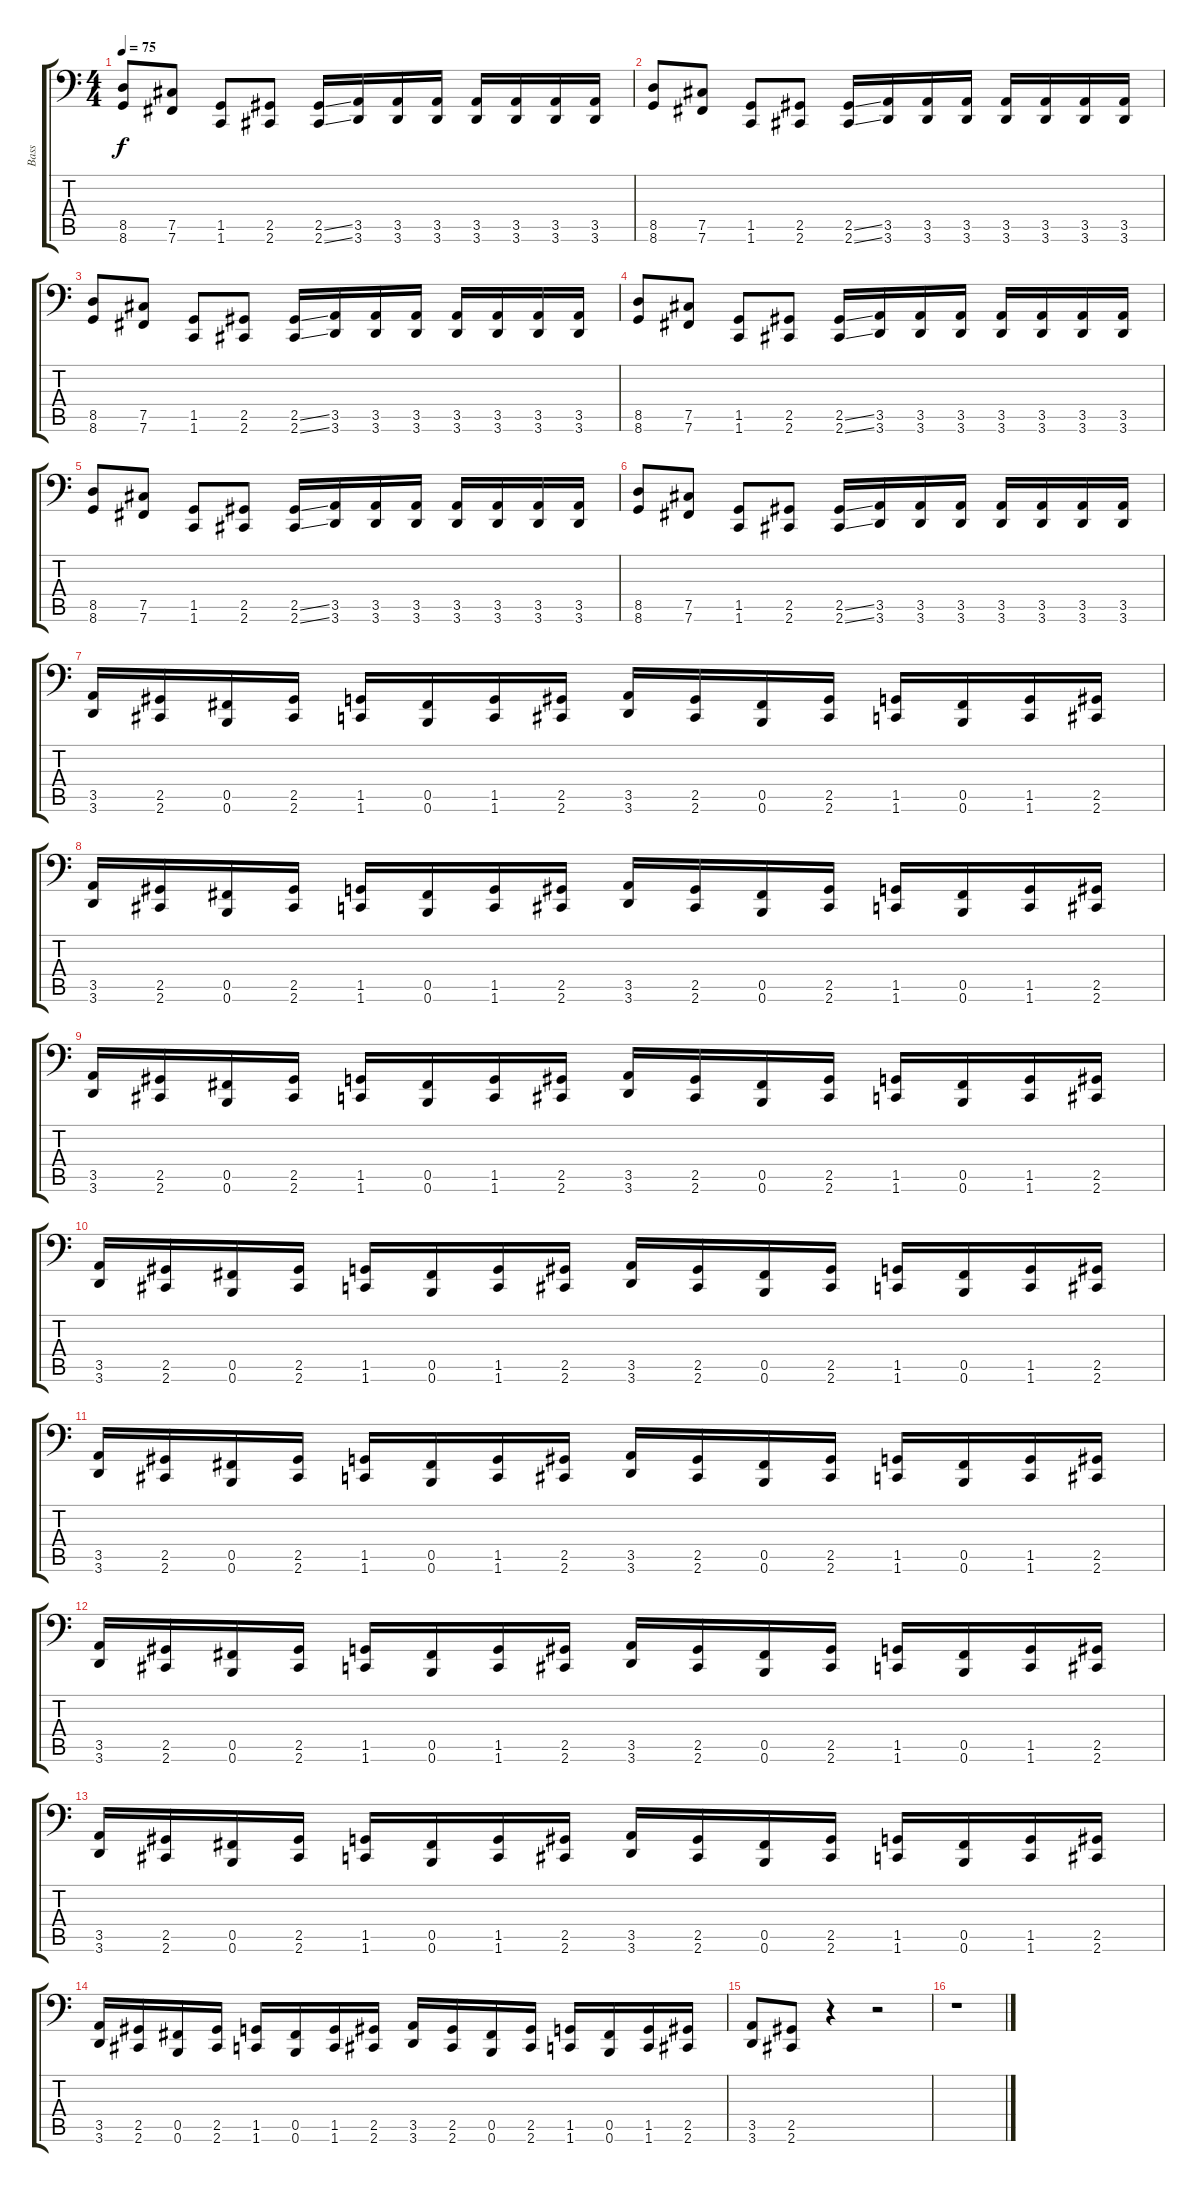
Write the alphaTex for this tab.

\track ("Bass" "Bass") {instrument electricbasspick}
\staff {score tabs}
\tuning (Db3 Ab2 E2 B1 Gb1 B0) {hide}
\ts (4 4)
\tempo 75
\clef f4
\ks c
(8.5 8.6).8{dy f} (7.5 7.6).8 (1.5 1.6).8 (2.5 2.6).8 (2.5{ss} 2.6{ss}).16 (3.5 3.6).16 (3.5 3.6).16 (3.5 3.6).16 (3.5 3.6).16 (3.5 3.6).16 (3.5 3.6).16 (3.5 3.6).16 |
(8.5 8.6).8 (7.5 7.6).8 (1.5 1.6).8 (2.5 2.6).8 (2.5{ss} 2.6{ss}).16 (3.5 3.6).16 (3.5 3.6).16 (3.5 3.6).16 (3.5 3.6).16 (3.5 3.6).16 (3.5 3.6).16 (3.5 3.6).16 |
(8.5 8.6).8 (7.5 7.6).8 (1.5 1.6).8 (2.5 2.6).8 (2.5{ss} 2.6{ss}).16 (3.5 3.6).16 (3.5 3.6).16 (3.5 3.6).16 (3.5 3.6).16 (3.5 3.6).16 (3.5 3.6).16 (3.5 3.6).16 |
(8.5 8.6).8 (7.5 7.6).8 (1.5 1.6).8 (2.5 2.6).8 (2.5{ss} 2.6{ss}).16 (3.5 3.6).16 (3.5 3.6).16 (3.5 3.6).16 (3.5 3.6).16 (3.5 3.6).16 (3.5 3.6).16 (3.5 3.6).16 |
(8.5 8.6).8 (7.5 7.6).8 (1.5 1.6).8 (2.5 2.6).8 (2.5{ss} 2.6{ss}).16 (3.5 3.6).16 (3.5 3.6).16 (3.5 3.6).16 (3.5 3.6).16 (3.5 3.6).16 (3.5 3.6).16 (3.5 3.6).16 |
(8.5 8.6).8 (7.5 7.6).8 (1.5 1.6).8 (2.5 2.6).8 (2.5{ss} 2.6{ss}).16 (3.5 3.6).16 (3.5 3.6).16 (3.5 3.6).16 (3.5 3.6).16 (3.5 3.6).16 (3.5 3.6).16 (3.5 3.6).16 |
(3.5 3.6).16 (2.5 2.6).16 (0.5 0.6).16 (2.5 2.6).16 (1.5 1.6).16 (0.5 0.6).16 (1.5 1.6).16 (2.5 2.6).16 (3.5 3.6).16 (2.5 2.6).16 (0.5 0.6).16 (2.5 2.6).16 (1.5 1.6).16 (0.5 0.6).16 (1.5 1.6).16 (2.5 2.6).16 |
(3.5 3.6).16 (2.5 2.6).16 (0.5 0.6).16 (2.5 2.6).16 (1.5 1.6).16 (0.5 0.6).16 (1.5 1.6).16 (2.5 2.6).16 (3.5 3.6).16 (2.5 2.6).16 (0.5 0.6).16 (2.5 2.6).16 (1.5 1.6).16 (0.5 0.6).16 (1.5 1.6).16 (2.5 2.6).16 |
(3.5 3.6).16 (2.5 2.6).16 (0.5 0.6).16 (2.5 2.6).16 (1.5 1.6).16 (0.5 0.6).16 (1.5 1.6).16 (2.5 2.6).16 (3.5 3.6).16 (2.5 2.6).16 (0.5 0.6).16 (2.5 2.6).16 (1.5 1.6).16 (0.5 0.6).16 (1.5 1.6).16 (2.5 2.6).16 |
(3.5 3.6).16 (2.5 2.6).16 (0.5 0.6).16 (2.5 2.6).16 (1.5 1.6).16 (0.5 0.6).16 (1.5 1.6).16 (2.5 2.6).16 (3.5 3.6).16 (2.5 2.6).16 (0.5 0.6).16 (2.5 2.6).16 (1.5 1.6).16 (0.5 0.6).16 (1.5 1.6).16 (2.5 2.6).16 |
(3.5 3.6).16 (2.5 2.6).16 (0.5 0.6).16 (2.5 2.6).16 (1.5 1.6).16 (0.5 0.6).16 (1.5 1.6).16 (2.5 2.6).16 (3.5 3.6).16 (2.5 2.6).16 (0.5 0.6).16 (2.5 2.6).16 (1.5 1.6).16 (0.5 0.6).16 (1.5 1.6).16 (2.5 2.6).16 |
(3.5 3.6).16 (2.5 2.6).16 (0.5 0.6).16 (2.5 2.6).16 (1.5 1.6).16 (0.5 0.6).16 (1.5 1.6).16 (2.5 2.6).16 (3.5 3.6).16 (2.5 2.6).16 (0.5 0.6).16 (2.5 2.6).16 (1.5 1.6).16 (0.5 0.6).16 (1.5 1.6).16 (2.5 2.6).16 |
(3.5 3.6).16 (2.5 2.6).16 (0.5 0.6).16 (2.5 2.6).16 (1.5 1.6).16 (0.5 0.6).16 (1.5 1.6).16 (2.5 2.6).16 (3.5 3.6).16 (2.5 2.6).16 (0.5 0.6).16 (2.5 2.6).16 (1.5 1.6).16 (0.5 0.6).16 (1.5 1.6).16 (2.5 2.6).16 |
(3.5 3.6).16 (2.5 2.6).16 (0.5 0.6).16 (2.5 2.6).16 (1.5 1.6).16 (0.5 0.6).16 (1.5 1.6).16 (2.5 2.6).16 (3.5 3.6).16 (2.5 2.6).16 (0.5 0.6).16 (2.5 2.6).16 (1.5 1.6).16 (0.5 0.6).16 (1.5 1.6).16 (2.5 2.6).16 |
(3.5 3.6).8 (2.5 2.6).8 r.4 r.2 |
r.1
